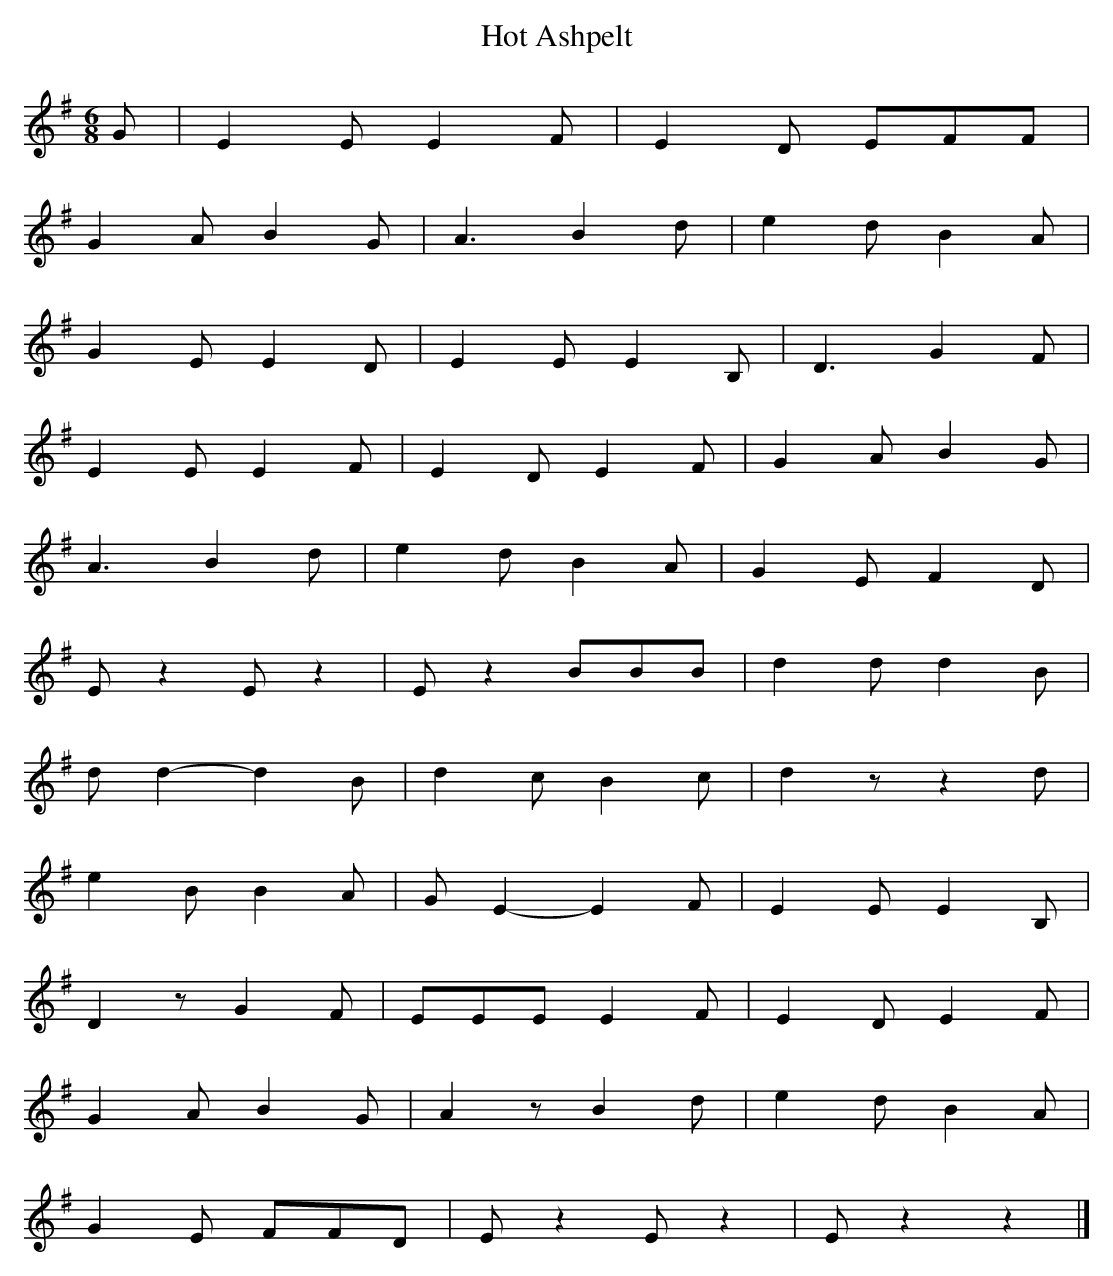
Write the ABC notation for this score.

X:1
T:Hot Ashpelt
M:6/8
L:1/8
K:Em
G|E2 E E2 F|E2 D EFF|
G2 A B2 G|A3 B2 d|e2 d B2 A|
G2 E E2 D|E2 E E2 B,|D3 G2 F|
E2 E E2 F|E2 D E2 F|G2 A B2 G|
A3 B2 d|e2 d B2 A|G2 E F2 D|
E z2 E z2|E z2 BBB|d2 d d2 B|
d d2-d2 B|d2 c B2 c|d2 z z2 d|
e2 B B2 A|G E2-E2 F|E2 E E2 B,|
D2 z G2 F|EEE E2 F|E2 D E2 F|
G2 A B2 G|A2 z B2 d|e2 d B2 A|
G2 E FFD|E z2 E z2|E z2 z2|]
